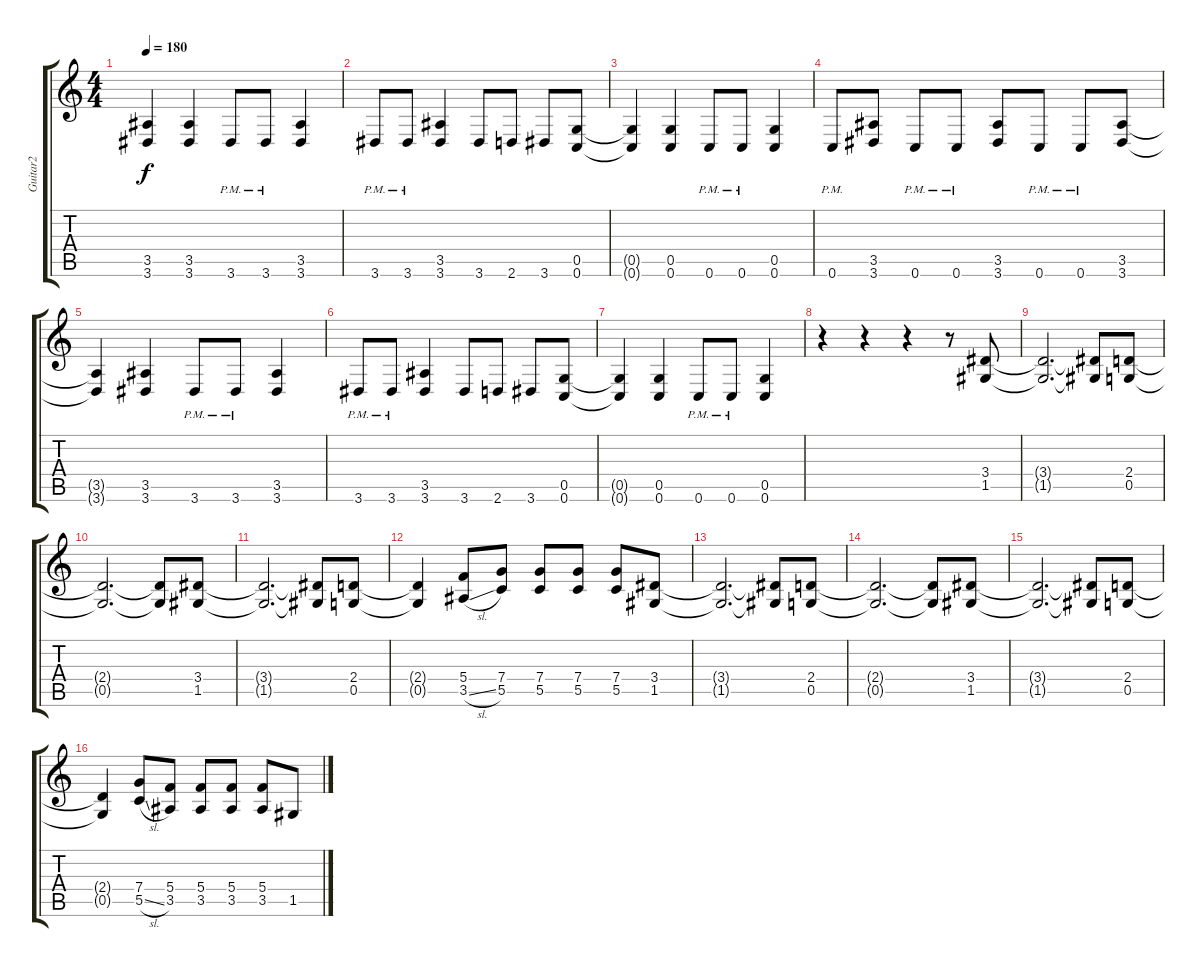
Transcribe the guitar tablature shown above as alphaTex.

\track ("Guitar2" "Guitar2") {instrument distortionguitar}
\staff {score tabs}
\tuning (D4 A3 F3 C3 G2 C2) {hide}
\ts (4 4)
\tempo 180
\clef g2
\ks c
(3.5{t} 3.6{t}).4{dy f} (3.5 3.6).4 3.6{pm}.8 3.6{pm}.8 (3.5 3.6).4 |
3.6{pm}.8 3.6{pm}.8 (3.5 3.6).4 3.6.8 2.6.8 3.6.8 (0.5 0.6).8 |
(0.5{t} 0.6{t}).4 (0.5 0.6).4 0.6{pm}.8 0.6{pm}.8 (0.5 0.6).4 |
0.6{pm}.8 (3.5 3.6).8 0.6{pm}.8 0.6{pm}.8 (3.5 3.6).8 0.6{pm}.8 0.6{pm}.8 (3.5 3.6).8 |
(3.5{t} 3.6{t}).4 (3.5 3.6).4 3.6{pm}.8 3.6{pm}.8 (3.5 3.6).4 |
3.6{pm}.8 3.6{pm}.8 (3.5 3.6).4 3.6.8 2.6.8 3.6.8 (0.5 0.6).8 |
(0.5{t} 0.6{t}).4 (0.5 0.6).4 0.6{pm}.8 0.6{pm}.8 (0.5 0.6).4 |
r.4 r.4 r.4 r.8 (3.4 1.5).8 |
(3.4{t} 1.5{t}).2{d} (3.4{t} 1.5{t}).8 (2.4 0.5).8 |
(2.4{t} 0.5{t}).2{d} (2.4{t} 0.5{t}).8 (3.4 1.5).8 |
(3.4{t} 1.5{t}).2{d} (3.4{t} 1.5{t}).8 (2.4 0.5).8 |
(2.4{t} 0.5{t}).4 (5.4 3.5{sl}).8 (7.4 5.5).8 (7.4 5.5).8 (7.4 5.5).8 (7.4 5.5).8 (3.4 1.5).8 |
(3.4{t} 1.5{t}).2{d} (3.4{t} 1.5{t}).8 (2.4 0.5).8 |
(2.4{t} 0.5{t}).2{d} (2.4{t} 0.5{t}).8 (3.4 1.5).8 |
(3.4{t} 1.5{t}).2{d} (3.4{t} 1.5{t}).8 (2.4 0.5).8 |
(2.4{t} 0.5{t}).4 (7.4 5.5{sl}).8 (5.4 3.5).8 (5.4 3.5).8 (5.4 3.5).8 (5.4 3.5).8 1.5.8
